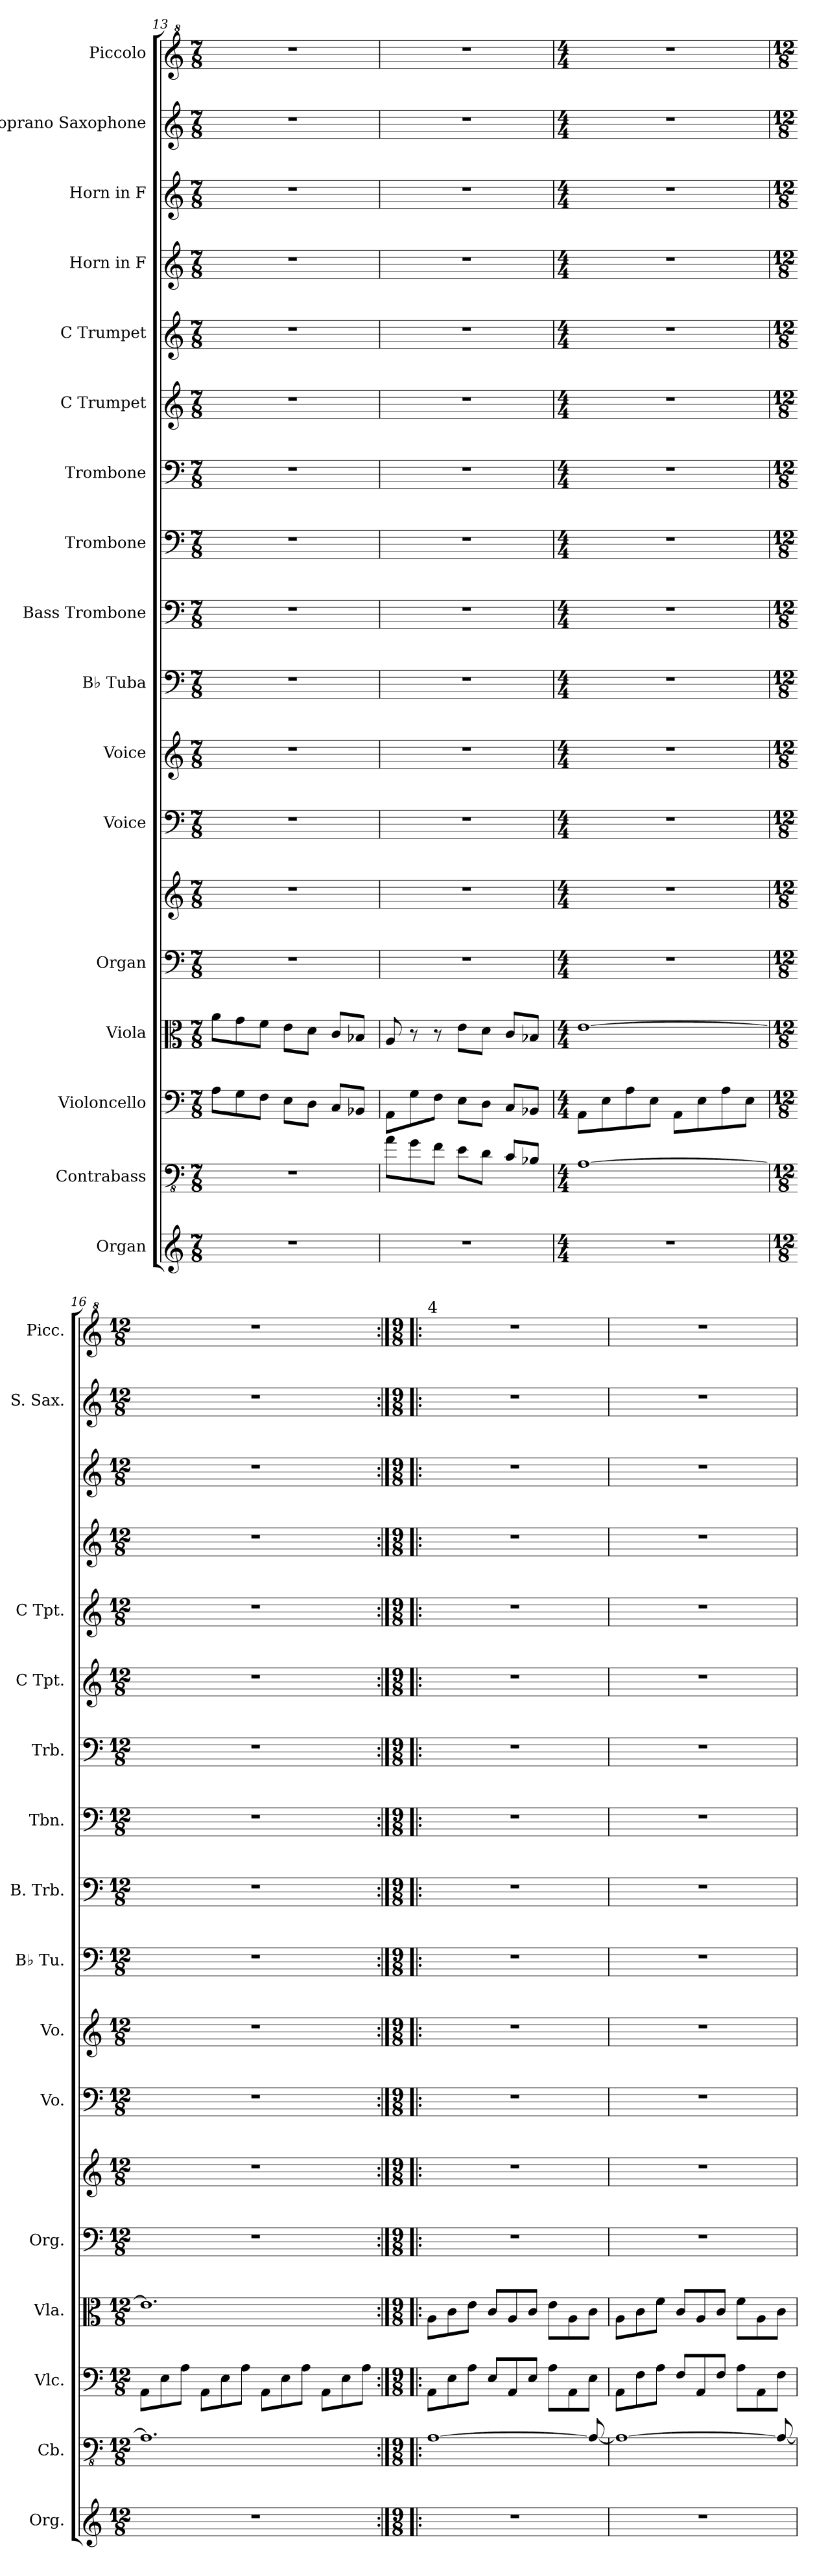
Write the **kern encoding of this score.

**kern	**kern	**kern	**kern	**kern	**kern	**kern	**kern	**kern	**kern	**kern	**kern	**kern	**kern	**kern	**kern	**kern	**kern
*part17	*part16	*part15	*part14	*part13	*part13	*part12	*part11	*part10	*part9	*part8	*part7	*part6	*part5	*part4	*part3	*part2	*part1
*staff18	*staff17	*staff16	*staff15	*staff14	*staff13	*staff12	*staff11	*staff10	*staff9	*staff8	*staff7	*staff6	*staff5	*staff4	*staff3	*staff2	*staff1
*I"Organ	*I"Contrabass	*I"Violoncello	*I"Viola	*I"Organ	*	*I"Voice	*I"Voice	*I"B♭ Tuba	*I"Bass Trombone	*I"Trombone	*I"Trombone	*I"C Trumpet	*I"C Trumpet	*I"Horn in F	*I"Horn in F	*I"Soprano Saxophone	*I"Piccolo
*I'Org.	*I'Cb.	*I'Vlc.	*I'Vla.	*I'Org.	*	*I'Vo.	*I'Vo.	*I'B♭ Tu.	*I'B. Trb.	*I'Tbn.	*I'Trb.	*I'C Tpt.	*I'C Tpt.	*	*	*I'S. Sax.	*I'Picc.
*clefG2	*clefFv4	*clefF4	*clefC3	*clefF4	*clefG2	*clefF4	*clefG2	*clefF4	*clefF4	*clefF4	*clefF4	*clefG2	*clefG2	*clefG2	*clefG2	*clefG2	*clefG^2
*	*ITrd7c12	*	*	*	*	*	*	*	*	*	*	*	*	*ITrd4c7	*ITrd4c7	*ITrd1c2	*ITrd-7c-12
*k[]	*k[]	*k[]	*k[]	*k[]	*k[]	*k[]	*k[]	*k[]	*k[]	*k[]	*k[]	*k[]	*k[]	*k[b-]	*k[b-]	*k[b-e-]	*k[]
*M7/8	*M7/8	*M7/8	*M7/8	*M7/8	*M7/8	*M7/8	*M7/8	*M7/8	*M7/8	*M7/8	*M7/8	*M7/8	*M7/8	*M7/8	*M7/8	*M7/8	*M7/8
=13	=13	=13	=13	=13	=13	=13	=13	=13	=13	=13	=13	=13	=13	=13	=13	=13	=13
2..r	2..r	8A\L	8a\L	2..r	2..r	2..r	2..r	2..r	2..r	2..r	2..r	2..r	2..r	2..r	2..r	2..r	2..r
.	.	8G\	8g\	.	.	.	.	.	.	.	.	.	.	.	.	.	.
.	.	8F\J	8f\J	.	.	.	.	.	.	.	.	.	.	.	.	.	.
.	.	8E\L	8e\L	.	.	.	.	.	.	.	.	.	.	.	.	.	.
.	.	8D\J	8d\J	.	.	.	.	.	.	.	.	.	.	.	.	.	.
.	.	8C/L	8c/L	.	.	.	.	.	.	.	.	.	.	.	.	.	.
.	.	8BB-X/J	8B-X/J	.	.	.	.	.	.	.	.	.	.	.	.	.	.
=14	=14	=14	=14	=14	=14	=14	=14	=14	=14	=14	=14	=14	=14	=14	=14	=14	=14
2..r	8AA\L	8AA\L	8A/	2..r	2..r	2..r	2..r	2..r	2..r	2..r	2..r	2..r	2..r	2..r	2..r	2..r	2..r
.	8GG\	8G\	8r	.	.	.	.	.	.	.	.	.	.	.	.	.	.
.	8FF\J	8F\J	8r	.	.	.	.	.	.	.	.	.	.	.	.	.	.
.	8EE\L	8E\L	8e\L	.	.	.	.	.	.	.	.	.	.	.	.	.	.
.	8DD\J	8D\J	8d\J	.	.	.	.	.	.	.	.	.	.	.	.	.	.
.	8CC/L	8C/L	8c/L	.	.	.	.	.	.	.	.	.	.	.	.	.	.
.	8BBB-X/J	8BB-X/J	8B-X/J	.	.	.	.	.	.	.	.	.	.	.	.	.	.
!!LO:PB:g=z
=15	=15	=15	=15	=15	=15	=15	=15	=15	=15	=15	=15	=15	=15	=15	=15	=15	=15
*M4/4	*M4/4	*M4/4	*M4/4	*M4/4	*M4/4	*M4/4	*M4/4	*M4/4	*M4/4	*M4/4	*M4/4	*M4/4	*M4/4	*M4/4	*M4/4	*M4/4	*M4/4
1r	[1AAA	8AA\L	[1e	1r	1r	1r	1r	1r	1r	1r	1r	1r	1r	1r	1r	1r	1r
.	.	8E\	.	.	.	.	.	.	.	.	.	.	.	.	.	.	.
.	.	8A\	.	.	.	.	.	.	.	.	.	.	.	.	.	.	.
.	.	8E\J	.	.	.	.	.	.	.	.	.	.	.	.	.	.	.
.	.	8AA\L	.	.	.	.	.	.	.	.	.	.	.	.	.	.	.
.	.	8E\	.	.	.	.	.	.	.	.	.	.	.	.	.	.	.
.	.	8A\	.	.	.	.	.	.	.	.	.	.	.	.	.	.	.
.	.	8E\J	.	.	.	.	.	.	.	.	.	.	.	.	.	.	.
=16	=16	=16	=16	=16	=16	=16	=16	=16	=16	=16	=16	=16	=16	=16	=16	=16	=16
*M12/8	*M12/8	*M12/8	*M12/8	*M12/8	*M12/8	*M12/8	*M12/8	*M12/8	*M12/8	*M12/8	*M12/8	*M12/8	*M12/8	*M12/8	*M12/8	*M12/8	*M12/8
1.r	1.AAA]	8AA\L	1.e]	1.r	1.r	1.r	1.r	1.r	1.r	1.r	1.r	1.r	1.r	1.r	1.r	1.r	1.r
.	.	8E\	.	.	.	.	.	.	.	.	.	.	.	.	.	.	.
.	.	8A\J	.	.	.	.	.	.	.	.	.	.	.	.	.	.	.
.	.	8AA\L	.	.	.	.	.	.	.	.	.	.	.	.	.	.	.
.	.	8E\	.	.	.	.	.	.	.	.	.	.	.	.	.	.	.
.	.	8A\J	.	.	.	.	.	.	.	.	.	.	.	.	.	.	.
.	.	8AA\L	.	.	.	.	.	.	.	.	.	.	.	.	.	.	.
.	.	8E\	.	.	.	.	.	.	.	.	.	.	.	.	.	.	.
.	.	8A\J	.	.	.	.	.	.	.	.	.	.	.	.	.	.	.
.	.	8AA\L	.	.	.	.	.	.	.	.	.	.	.	.	.	.	.
.	.	8E\	.	.	.	.	.	.	.	.	.	.	.	.	.	.	.
.	.	8A\J	.	.	.	.	.	.	.	.	.	.	.	.	.	.	.
=17:|!|:	=17:|!|:	=17:|!|:	=17:|!|:	=17:|!|:	=17:|!|:	=17:|!|:	=17:|!|:	=17:|!|:	=17:|!|:	=17:|!|:	=17:|!|:	=17:|!|:	=17:|!|:	=17:|!|:	=17:|!|:	=17:|!|:	=17:|!|:
*M9/8	*M9/8	*M9/8	*M9/8	*M9/8	*M9/8	*M9/8	*M9/8	*M9/8	*M9/8	*M9/8	*M9/8	*M9/8	*M9/8	*M9/8	*M9/8	*M9/8	*M9/8
!	!	!	!	!	!	!	!	!	!	!	!	!	!	!	!	!	!LO:TX:a:t=4
8%9r	[1AAA	8AA\L	8A\L	8%9r	8%9r	8%9r	8%9r	8%9r	8%9r	8%9r	8%9r	8%9r	8%9r	8%9r	8%9r	8%9r	8%9r
.	.	8E\	8c\	.	.	.	.	.	.	.	.	.	.	.	.	.	.
.	.	8A\J	8e\J	.	.	.	.	.	.	.	.	.	.	.	.	.	.
.	.	8E/L	8c/L	.	.	.	.	.	.	.	.	.	.	.	.	.	.
.	.	8AA/	8A/	.	.	.	.	.	.	.	.	.	.	.	.	.	.
.	.	8E/J	8c/J	.	.	.	.	.	.	.	.	.	.	.	.	.	.
.	.	8A\L	8e\L	.	.	.	.	.	.	.	.	.	.	.	.	.	.
.	.	8AA\	8A\	.	.	.	.	.	.	.	.	.	.	.	.	.	.
.	8AAA/_	8E\J	8c\J	.	.	.	.	.	.	.	.	.	.	.	.	.	.
!!LO:PB:g=z
=18	=18	=18	=18	=18	=18	=18	=18	=18	=18	=18	=18	=18	=18	=18	=18	=18	=18
8%9r	1AAA_	8AA\L	8A\L	8%9r	8%9r	8%9r	8%9r	8%9r	8%9r	8%9r	8%9r	8%9r	8%9r	8%9r	8%9r	8%9r	8%9r
.	.	8F\	8c\	.	.	.	.	.	.	.	.	.	.	.	.	.	.
.	.	8A\J	8f\J	.	.	.	.	.	.	.	.	.	.	.	.	.	.
.	.	8F/L	8c/L	.	.	.	.	.	.	.	.	.	.	.	.	.	.
.	.	8AA/	8A/	.	.	.	.	.	.	.	.	.	.	.	.	.	.
.	.	8F/J	8c/J	.	.	.	.	.	.	.	.	.	.	.	.	.	.
.	.	8A\L	8f\L	.	.	.	.	.	.	.	.	.	.	.	.	.	.
.	.	8AA\	8A\	.	.	.	.	.	.	.	.	.	.	.	.	.	.
.	8AAA/_	8F\J	8c\J	.	.	.	.	.	.	.	.	.	.	.	.	.	.
=	=	=	=	=	=	=	=	=	=	=	=	=	=	=	=	=	=
*-	*-	*-	*-	*-	*-	*-	*-	*-	*-	*-	*-	*-	*-	*-	*-	*-	*-
